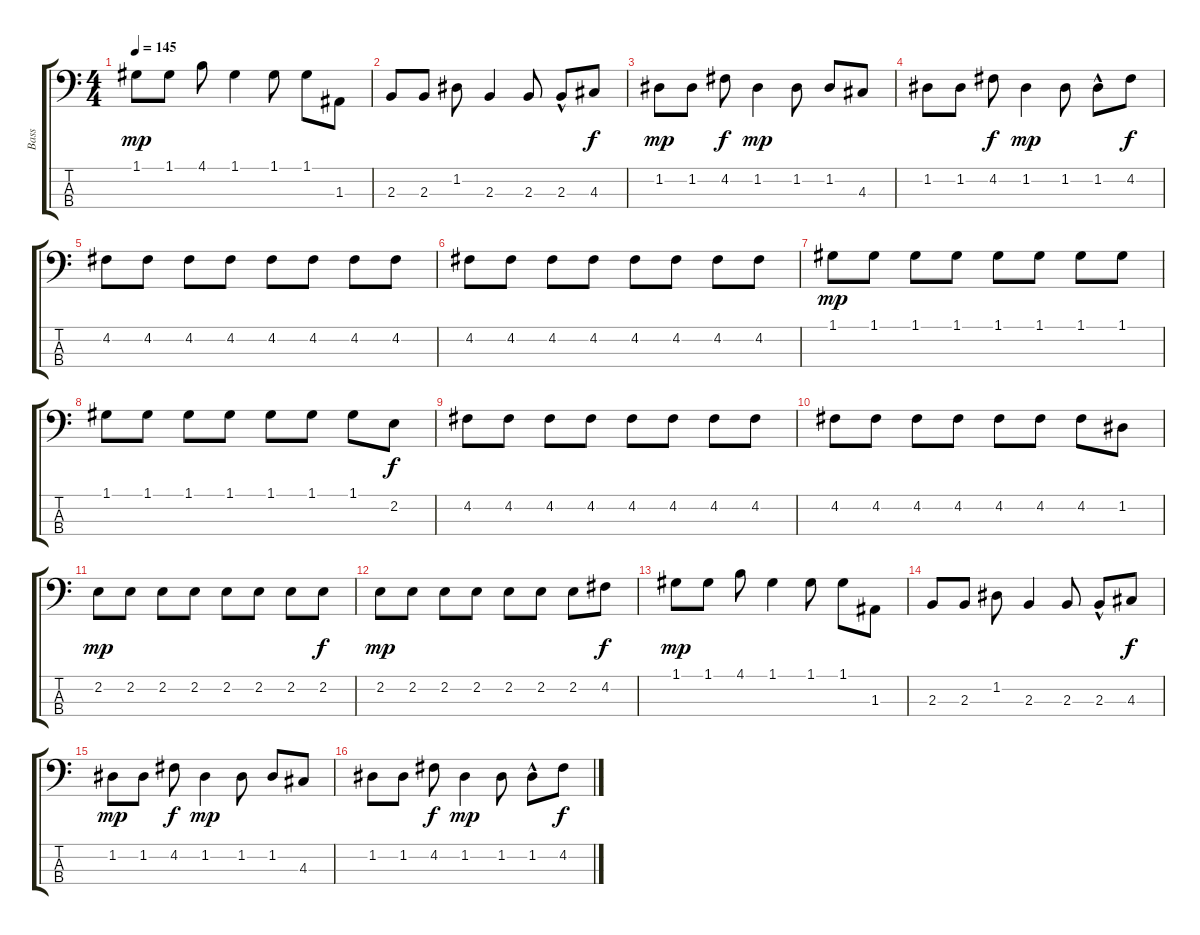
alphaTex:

\track ("Bass " "Bass ") {instrument electricbassfinger}
\staff {score tabs}
\tuning (G2 D2 A1 E1) {hide}
\ts (4 4)
\tempo 145
\clef f4
\ks c
1.1.8{dy mp} 1.1.8 4.1.8 1.1.4 1.1.8 1.1.8 1.3.8 |
2.3.8 2.3.8 1.2.8 2.3.4 2.3.8 2.3{hac}.8 4.3.8{dy f} |
1.2.8{dy mp} 1.2.8 4.2.8{dy f} 1.2.4{dy mp} 1.2.8 1.2.8 4.3.8 |
1.2.8 1.2.8 4.2.8{dy f} 1.2.4{dy mp} 1.2.8 1.2{hac}.8 4.2.8{dy f} |
4.2.8 4.2.8 4.2.8 4.2.8 4.2.8 4.2.8 4.2.8 4.2.8 |
4.2.8 4.2.8 4.2.8 4.2.8 4.2.8 4.2.8 4.2.8 4.2.8 |
1.1.8{dy mp} 1.1.8 1.1.8 1.1.8 1.1.8 1.1.8 1.1.8 1.1.8 |
1.1.8 1.1.8 1.1.8 1.1.8 1.1.8 1.1.8 1.1.8 2.2.8{dy f} |
4.2.8 4.2.8 4.2.8 4.2.8 4.2.8 4.2.8 4.2.8 4.2.8 |
4.2.8 4.2.8 4.2.8 4.2.8 4.2.8 4.2.8 4.2.8 1.2.8 |
2.2.8{dy mp} 2.2.8 2.2.8 2.2.8 2.2.8 2.2.8 2.2.8 2.2.8{dy f} |
2.2.8{dy mp} 2.2.8 2.2.8 2.2.8 2.2.8 2.2.8 2.2.8 4.2.8{dy f} |
1.1.8{dy mp} 1.1.8 4.1.8 1.1.4 1.1.8 1.1.8 1.3.8 |
2.3.8 2.3.8 1.2.8 2.3.4 2.3.8 2.3{hac}.8 4.3.8{dy f} |
1.2.8{dy mp} 1.2.8 4.2.8{dy f} 1.2.4{dy mp} 1.2.8 1.2.8 4.3.8 |
1.2.8 1.2.8 4.2.8{dy f} 1.2.4{dy mp} 1.2.8 1.2{hac}.8 4.2.8{dy f}
